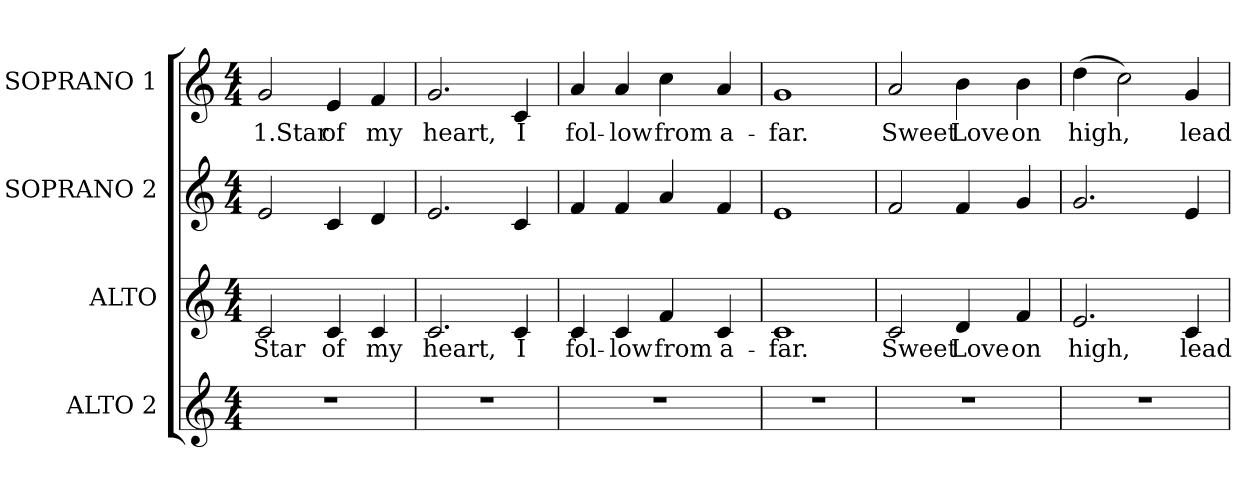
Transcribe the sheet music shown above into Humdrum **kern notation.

**kern	**kern	**text	**kern	**kern	**text
*part4	*part3	*part3	*part2	*part1	*part1
*staff4	*staff3	*staff3	*staff2	*staff1	*staff1
*I"ALTO 2	*I"ALTO	*	*I"SOPRANO 2	*I"SOPRANO 1	*
*I'A.	*I'A.	*	*I'S.	*I'S.	*
!!LO:PB:g=z
*clefG2	*clefG2	*	*clefG2	*clefG2	*
*k[]	*k[]	*	*k[]	*k[]	*
*C:	*C:	*	*C:	*C:	*
*M4/4	*M4/4	*	*M4/4	*M4/4	*
*MM60	*MM60	*	*MM60	*MM60	*
=1	=1	=1	=1	=1	=1
!	!	!LO:LY:b:color=#000000	!	!	!
!	!	!	!	!	!LO:LY:b:color=#000000
1r	2ci/	Star	2ei/	2gi/	1.Star
!	!	!LO:LY:b:color=#000000	!	!	!
!	!	!	!	!	!LO:LY:b:color=#000000
.	4ci/	of	4ci/	4ei/	of
!	!	!LO:LY:b:color=#000000	!	!	!
!	!	!	!	!	!LO:LY:b:color=#000000
.	4ci/	my	4di/	4fi/	my
=2	=2	=2	=2	=2	=2
!	!	!LO:LY:b:color=#000000	!	!	!
!	!	!	!	!	!LO:LY:b:color=#000000
1r	2.ci/	heart,	2.ei/	2.gi/	heart,
!	!	!LO:LY:b:color=#000000	!	!	!
!	!	!	!	!	!LO:LY:b:color=#000000
.	4ci/	I	4ci/	4ci/	I
=3	=3	=3	=3	=3	=3
!	!	!LO:LY:b:color=#000000	!	!	!
!	!	!	!	!	!LO:LY:b:color=#000000
1r	4ci/	fol-	4fi/	4ai/	fol-
!	!	!LO:LY:b:color=#000000	!	!	!
!	!	!	!	!	!LO:LY:b:color=#000000
.	4ci/	-low	4fi/	4ai/	-low
!	!	!LO:LY:b:color=#000000	!	!	!
!	!	!	!	!	!LO:LY:b:color=#000000
.	4fi/	from	4ai/	4cci\	from
!	!	!LO:LY:b:color=#000000	!	!	!
!	!	!	!	!	!LO:LY:b:color=#000000
.	4ci/	a-	4fi/	4ai/	a-
=4	=4	=4	=4	=4	=4
!	!	!LO:LY:b:color=#000000	!	!	!
!	!	!	!	!	!LO:LY:b:color=#000000
1r	1ci	-far.	1ei	1gi	-far.
!!LO:LB:g=z
=5	=5	=5	=5	=5	=5
!	!	!LO:LY:b:color=#000000	!	!	!
!	!	!	!	!	!LO:LY:b:color=#000000
1r	2ci/	Sweet	2fi/	2ai/	Sweet
!	!	!LO:LY:b:color=#000000	!	!	!
!	!	!	!	!	!LO:LY:b:color=#000000
.	4di/	Love	4fi/	4bi\	Love
!	!	!LO:LY:b:color=#000000	!	!	!
!	!	!	!	!	!LO:LY:b:color=#000000
.	4fi/	on	4gi/	4bi\	on
=6	=6	=6	=6	=6	=6
!	!	!LO:LY:b:color=#000000	!	!	!
!	!	!	!	!	!LO:LY:b:color=#000000
1r	2.ei/	high,	2.gi/	(4ddi\	high,
.	.	.	.	2cci\)	.
!	!	!LO:LY:b:color=#000000	!	!	!
!	!	!	!	!	!LO:LY:b:color=#000000
.	4ci/	lead	4ei/	4gi/	lead
=	=	=	=	=	=
*-	*-	*-	*-	*-	*-
